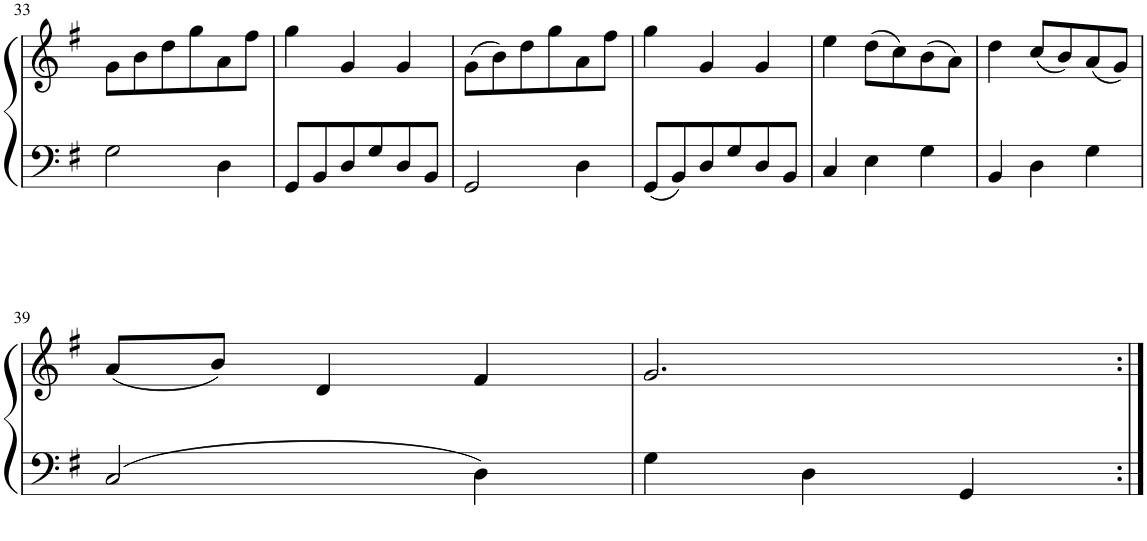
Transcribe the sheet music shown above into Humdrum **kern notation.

**kern	**kern
*part1	*part1
*staff2	*staff1
*I"Piano	*
*I'Pno.	*
!!LO:PB:g=z
*clefF4	*clefG2
*k[f#]	*k[f#]
*M3/4	*M3/4
=33	=33
2G\	8g\L
.	8b\
.	8dd\
.	8gg\
4D\	8a\
.	8ff#\J
=34	=34
8GG/L	4gg\
8BB/	.
8D/	4g/
8G/	.
8D/	4g/
8BB/J	.
=35	=35
2GG/	(8g\L
.	8b\)
.	8dd\
.	8gg\
4D\	8a\
.	8ff#\J
=36	=36
8GG/L	4gg\
8BB/	.
8D/	4g/
8G/	.
8D/	4g/
8BB/J	.
=37	=37
4C/	4ee\
4E\	(8dd\L
.	8cc\)
4G\	(8b\
.	8a\J)
=38	=38
4BB/	4dd\
4D\	(8cc/L
.	8b/)
4G\	(8a/
.	8g/J)
!!LO:LB:g=z
=39	=39
2C/	(8a/L
.	8b/J)
.	4d/
4D\	4f#/
=40	=40
4G\	2.g/
4D\	.
4GG/	.
=:|!	=:|!
*-	*-
